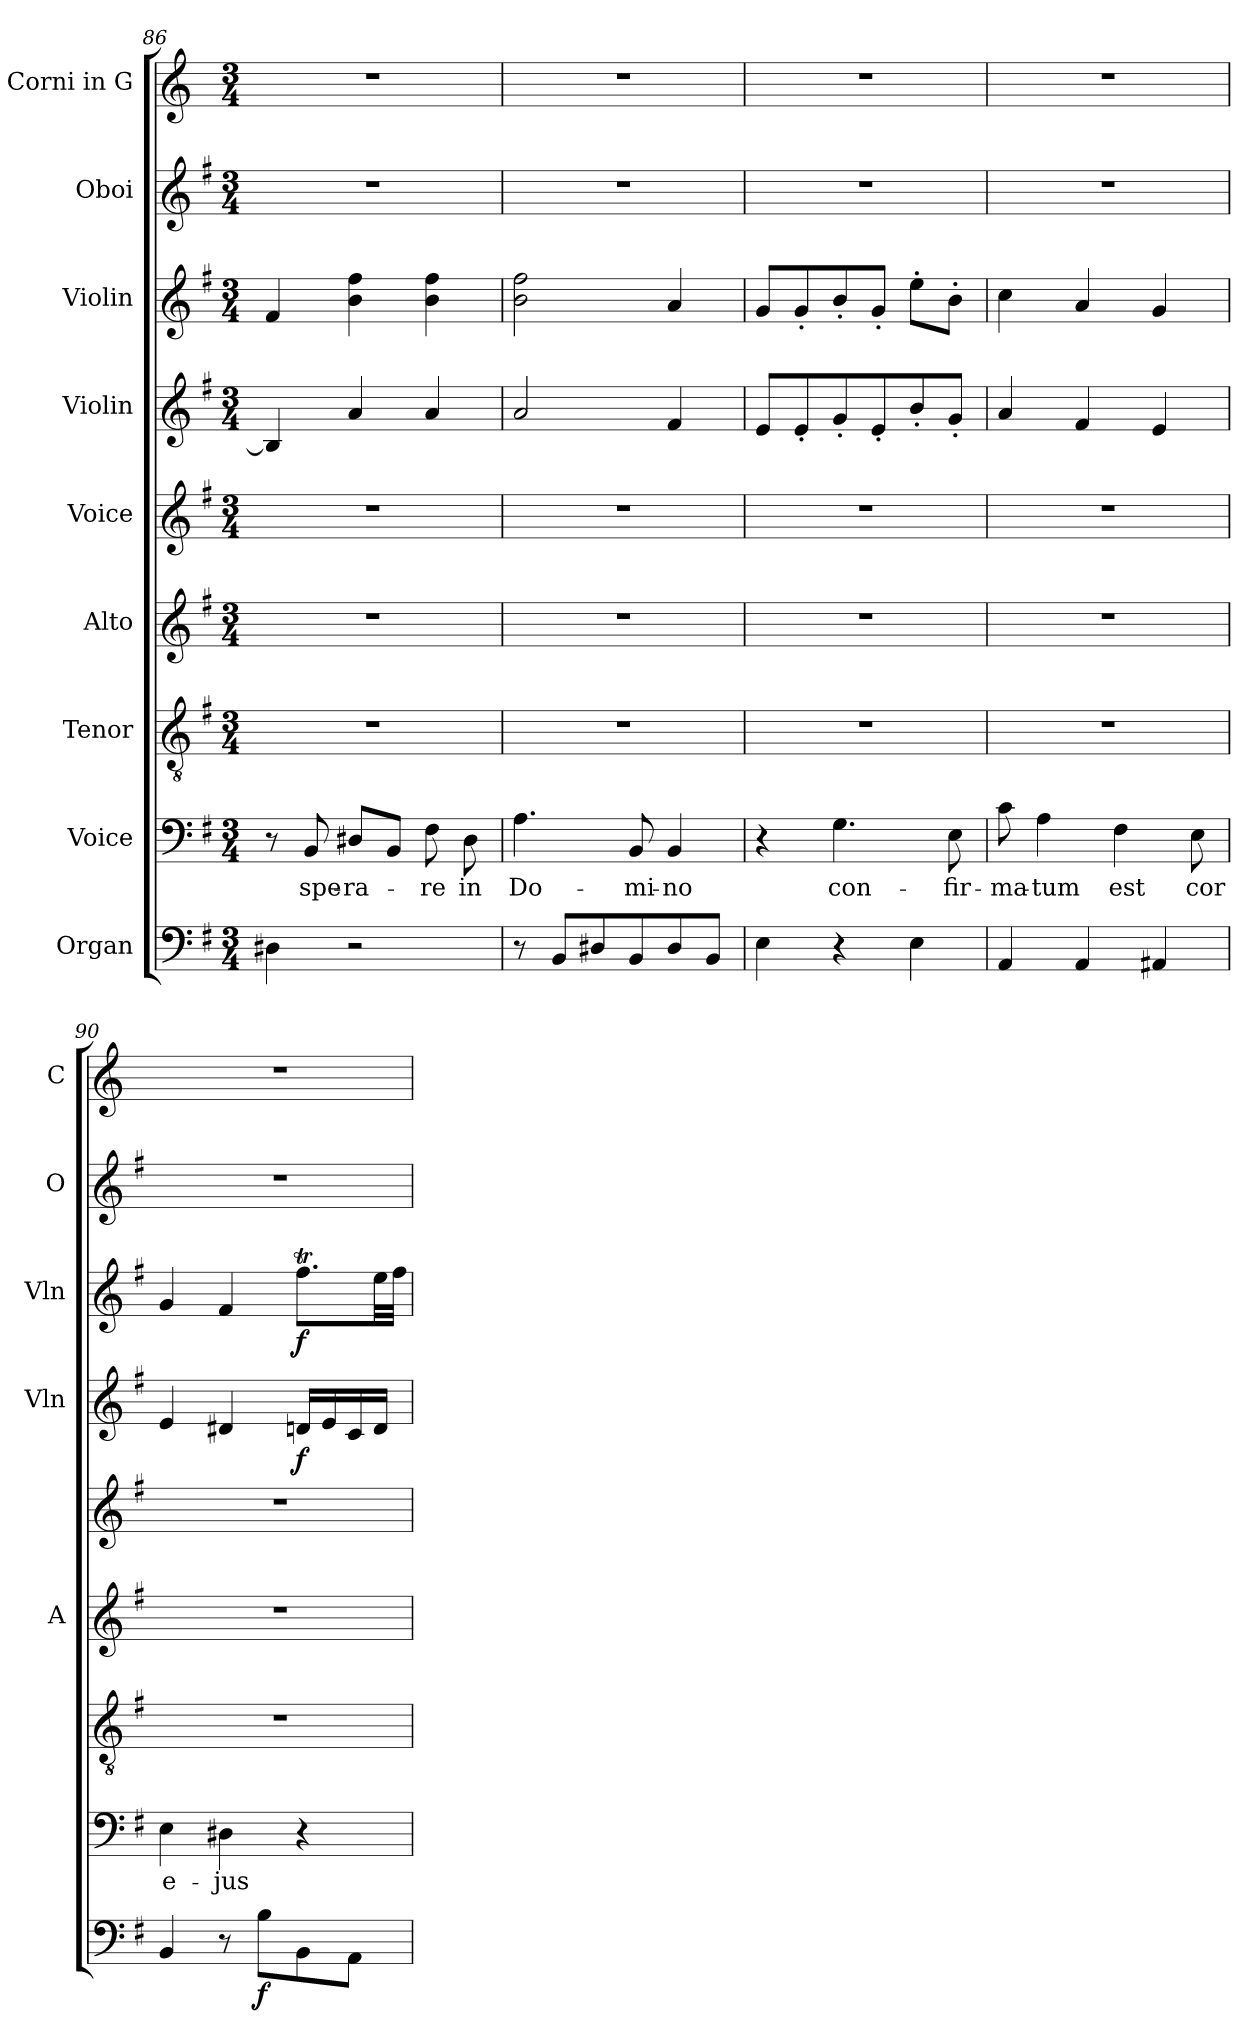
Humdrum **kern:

**kern	**dynam	**kern	**text	**kern	**kern	**kern	**kern	**dynam	**kern	**dynam	**kern	**kern
*part9	*part9	*part8	*part8	*part7	*part6	*part5	*part4	*part4	*part3	*part3	*part2	*part1
*staff9	*staff9	*staff8	*staff8	*staff7	*staff6	*staff5	*staff4	*staff4	*staff3	*staff3	*staff2	*staff1
*I"Organ	*	*I"Voice	*	*I"Tenor	*I"Alto	*I"Voice	*I"Violin	*	*I"Violin	*	*I"Oboi	*I"Corni in G
*	*	*	*	*	*I'A	*	*I'Vln	*	*I'Vln	*	*I'O	*I'C
*clefF4	*	*clefF4	*	*clefGv2	*clefG2	*clefG2	*clefG2	*	*clefG2	*	*clefG2	*clefG2
*	*	*	*	*	*	*	*	*	*	*	*	*ITrd3c5
*k[f#]	*	*k[f#]	*	*k[f#]	*k[f#]	*k[f#]	*k[f#]	*	*k[f#]	*	*k[f#]	*k[f#]
*M3/4	*	*M3/4	*	*M3/4	*M3/4	*M3/4	*M3/4	*	*M3/4	*	*M3/4	*M3/4
=86	=86	=86	=86	=86	=86	=86	=86	=86	=86	=86	=86	=86
4D#X\	.	8r	.	2.r	2.r	2.r	4B/]	.	4f#/	.	2.r	2.r
!	!	!	!LO:LY:b	!	!	!	!	!	!	!	!	!
.	.	8BB/	spe-	.	.	.	.	.	.	.	.	.
!	!	!	!LO:LY:b	!	!	!	!	!	!	!	!	!
2r	.	8D#X/L	-ra-	.	.	.	4a/	.	4b\ 4ff#\	.	.	.
.	.	8BB/J	.	.	.	.	.	.	.	.	.	.
!	!	!	!LO:LY:b	!	!	!	!	!	!	!	!	!
.	.	8F#\	-re	.	.	.	4a/	.	4b\ 4ff#\	.	.	.
!	!	!	!LO:LY:b	!	!	!	!	!	!	!	!	!
.	.	8D#\	in	.	.	.	.	.	.	.	.	.
!!LO:LB:g=z
=87	=87	=87	=87	=87	=87	=87	=87	=87	=87	=87	=87	=87
!	!	!	!LO:LY:b	!	!	!	!	!	!	!	!	!
8r	.	4.A\	Do-	2.r	2.r	2.r	2a/	.	2b\ 2ff#\	.	2.r	2.r
8BB/L	.	.	.	.	.	.	.	.	.	.	.	.
8D#X/	.	.	.	.	.	.	.	.	.	.	.	.
!	!	!	!LO:LY:b	!	!	!	!	!	!	!	!	!
8BB/	.	8BB/	-mi-	.	.	.	.	.	.	.	.	.
!	!	!	!LO:LY:b	!	!	!	!	!	!	!	!	!
8D#/	.	4BB/	-no	.	.	.	4f#/	.	4a/	.	.	.
8BB/J	.	.	.	.	.	.	.	.	.	.	.	.
=88	=88	=88	=88	=88	=88	=88	=88	=88	=88	=88	=88	=88
4E\	.	4r	.	2.r	2.r	2.r	8e/L	.	8g/L	.	2.r	2.r
.	.	.	.	.	.	.	8e'/	.	8g'/	.	.	.
!	!	!	!LO:LY:b	!	!	!	!	!	!	!	!	!
4r	.	4.G\	con-	.	.	.	8g'/	.	8b'/	.	.	.
.	.	.	.	.	.	.	8e'/	.	8g'/J	.	.	.
4E\	.	.	.	.	.	.	8b'/	.	8ee'\L	.	.	.
!	!	!	!LO:LY:b	!	!	!	!	!	!	!	!	!
.	.	8E\	-fir-	.	.	.	8g'/J	.	8b'\J	.	.	.
=89	=89	=89	=89	=89	=89	=89	=89	=89	=89	=89	=89	=89
!	!	!	!LO:LY:b	!	!	!	!	!	!	!	!	!
4AA/	.	8c\	-ma-	2.r	2.r	2.r	4a/	.	4cc\	.	2.r	2.r
!	!	!	!LO:LY:b	!	!	!	!	!	!	!	!	!
.	.	4A\	-tum	.	.	.	.	.	.	.	.	.
4AA/	.	.	.	.	.	.	4f#/	.	4a/	.	.	.
!	!	!	!LO:LY:b	!	!	!	!	!	!	!	!	!
.	.	4F#\	est	.	.	.	.	.	.	.	.	.
4AA#X/	.	.	.	.	.	.	4e/	.	4g/	.	.	.
!	!	!	!LO:LY:b	!	!	!	!	!	!	!	!	!
.	.	8E\	cor	.	.	.	.	.	.	.	.	.
=90	=90	=90	=90	=90	=90	=90	=90	=90	=90	=90	=90	=90
!	!	!	!LO:LY:b	!	!	!	!	!	!	!	!	!
4BB/	.	4E\	e-	2.r	2.r	2.r	4e/	.	4g/	.	2.r	2.r
!	!	!	!LO:LY:b	!	!	!	!	!	!	!	!	!
8r	.	4D#X\	-jus	.	.	.	4d#X/	.	4f#/	.	.	.
!	!LO:DY:b	!	!	!	!	!	!	!	!	!	!	!
8B\L	f	.	.	.	.	.	.	.	.	.	.	.
!	!	!	!	!	!	!	!	!LO:DY:b	!	!LO:DY:b	!	!
8BB\	.	4r	.	.	.	.	16dn/LL	f	8.ff#t\L	f	.	.
.	.	.	.	.	.	.	16e/	.	.	.	.	.
8AA\J	.	.	.	.	.	.	16c/	.	.	.	.	.
.	.	.	.	.	.	.	16d/JJ	.	32ee\LL	.	.	.
.	.	.	.	.	.	.	.	.	32ff#\JJJ	.	.	.
=	=	=	=	=	=	=	=	=	=	=	=	=
*-	*-	*-	*-	*-	*-	*-	*-	*-	*-	*-	*-	*-
